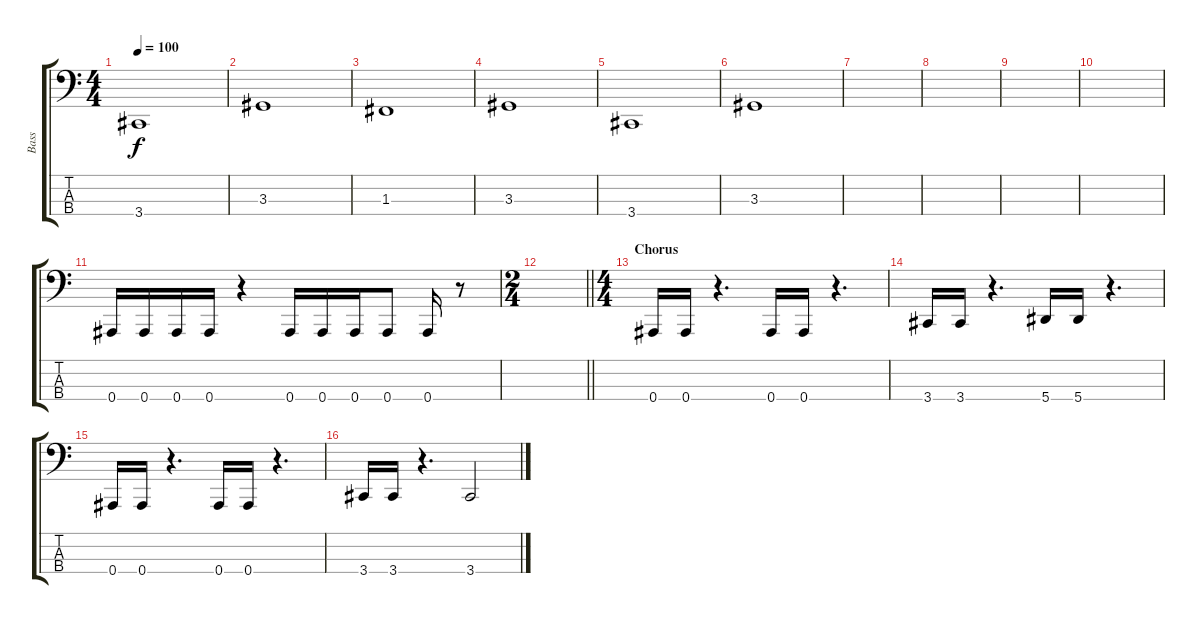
\track ("Bass" "Bass") {instrument electricbassfinger}
\staff {score tabs}
\tuning (Eb2 Bb1 F1 Bb0) {hide}
\ts (4 4)
\tempo 100
\clef f4
\ks c
3.4.1{dy f} |
3.3.1 |
1.3.1 |
3.3.1 |
3.4.1 |
3.3.1 |
|
|
|
|
0.4.16 0.4.16 0.4.16 0.4.16 r.4 0.4.16 0.4.16 0.4.16 0.4.8 0.4.16 r.8 |
\ts (2 4)
\barLineRight lightlight
|
\ts (4 4)
\section ("" "Chorus")
0.4.16 0.4.16 r.4{d} 0.4.16 0.4.16 r.4{d} |
3.4.16 3.4.16 r.4{d} 5.4.16 5.4.16 r.4{d} |
0.4.16 0.4.16 r.4{d} 0.4.16 0.4.16 r.4{d} |
3.4.16 3.4.16 r.4{d} 3.4.2
